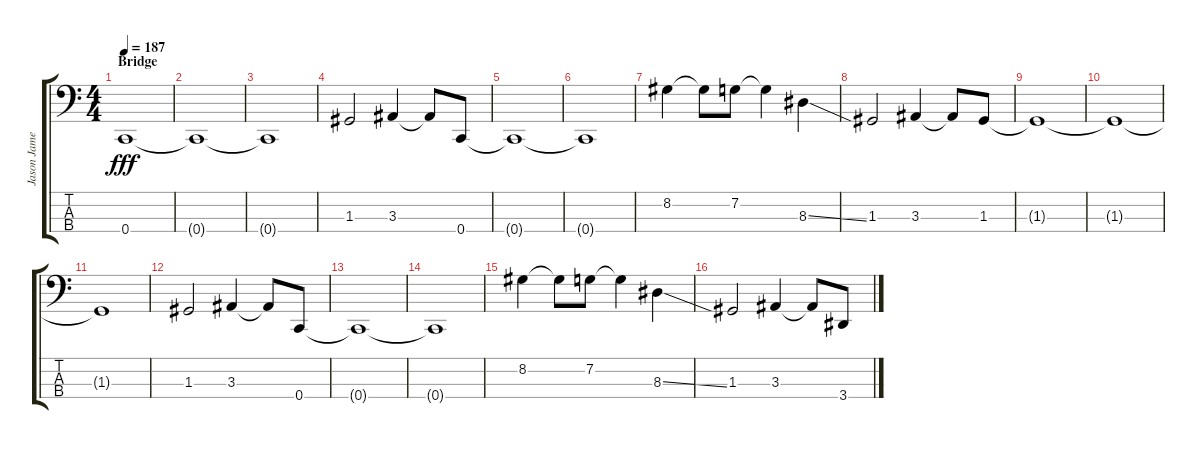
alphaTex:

\track ("Jason James" "Jason Jame") {instrument electricbasspick}
\staff {score tabs}
\tuning (F2 C2 G1 C1) {hide}
\ts (4 4)
\section ("" "Bridge")
\tempo 187
\clef f4
\ks c
0.4.1{dy fff} |
0.4{t}.1 |
0.4{t}.1 |
1.3.2 3.3.4 3.3{t}.8 0.4.8 |
0.4{t}.1 |
0.4{t}.1 |
8.2.4 8.2{t}.8 7.2.8 7.2{t}.4 8.3{ss}.4 |
1.3.2 3.3.4 3.3{t}.8 1.3.8 |
1.3{t}.1 |
1.3{t}.1 |
1.3{t}.1 |
1.3.2 3.3.4 3.3{t}.8 0.4.8 |
0.4{t}.1 |
0.4{t}.1 |
8.2.4 8.2{t}.8 7.2.8 7.2{t}.4 8.3{ss}.4 |
1.3.2 3.3.4 3.3{t}.8 3.4.8
